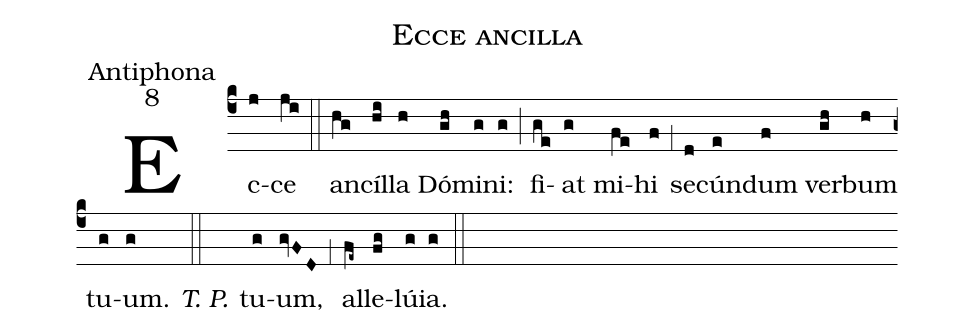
name:Ecce ancilla;
office-part:Antiphona;
mode:8;
%%
(c4) Ec(j)ce(ji) (::)
an(hg)cíl(hi)la(h) Dó(gh)mi(g)ni:(g) (;) fi(ge)at(g) mi(fe)hi(f) (,1) se(d)cún(e)dum(f) ver(gh)bum(h) tu(g)um.(g) <i>T. P.</i>(::) tu(g)um,(gvFD) (,1) al(fe~)le(fg)lú(g)ia.(g) (::)
